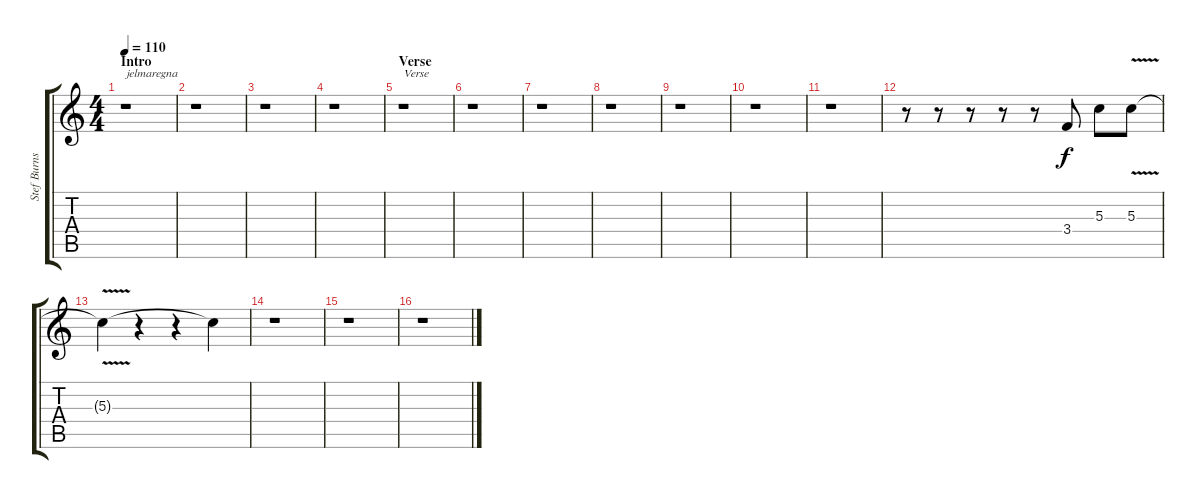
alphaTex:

\track ("Stef Burns [guitar]" "Stef Burns") {instrument distortionguitar}
\staff {score tabs}
\tuning (E4 B3 G3 D3 A2 E2) {hide}
\ts (4 4)
\section ("" "Intro")
\tempo 110
\clef g2
\ks c
r.1{txt "jelmaregna" dy f instrument distortionguitar} |
r.1 |
r.1 |
r.1 |
\section ("" "Verse")
r.1{txt "Verse"} |
r.1 |
r.1 |
r.1 |
r.1 |
r.1 |
r.1 |
r.8{instrument electricguitarclean} r.8 r.8 r.8 r.8 3.4.8 5.3.8 5.3{v}.8 |
5.3{t}.4 r.4 r.4 5.3{t}.4 |
r.1{instrument distortionguitar} |
r.1 |
r.1
